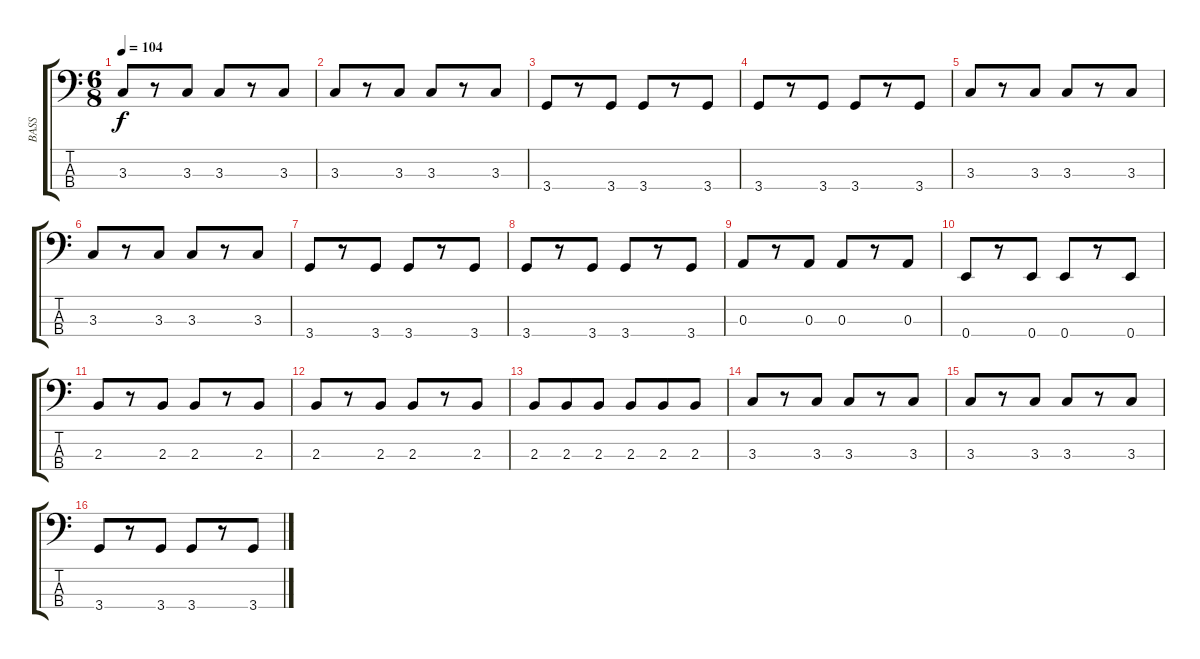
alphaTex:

\track ("BASS" "BASS") {instrument electricbassfinger}
\staff {score tabs}
\tuning (G2 D2 A1 E1) {hide}
\ts (6 8)
\tempo 104
\clef f4
\ks c
3.3.8{dy f} r.8 3.3.8 3.3.8 r.8 3.3.8 |
3.3.8 r.8 3.3.8 3.3.8 r.8 3.3.8 |
3.4.8 r.8 3.4.8 3.4.8 r.8 3.4.8 |
3.4.8 r.8 3.4.8 3.4.8 r.8 3.4.8 |
3.3.8 r.8 3.3.8 3.3.8 r.8 3.3.8 |
3.3.8 r.8 3.3.8 3.3.8 r.8 3.3.8 |
3.4.8 r.8 3.4.8 3.4.8 r.8 3.4.8 |
3.4.8 r.8 3.4.8 3.4.8 r.8 3.4.8 |
0.3.8 r.8 0.3.8 0.3.8 r.8 0.3.8 |
0.4.8 r.8 0.4.8 0.4.8 r.8 0.4.8 |
2.3.8 r.8 2.3.8 2.3.8 r.8 2.3.8 |
2.3.8 r.8 2.3.8 2.3.8 r.8 2.3.8 |
2.3.8 2.3.8 2.3.8 2.3.8 2.3.8 2.3.8 |
3.3.8 r.8 3.3.8 3.3.8 r.8 3.3.8 |
3.3.8 r.8 3.3.8 3.3.8 r.8 3.3.8 |
3.4.8 r.8 3.4.8 3.4.8 r.8 3.4.8
